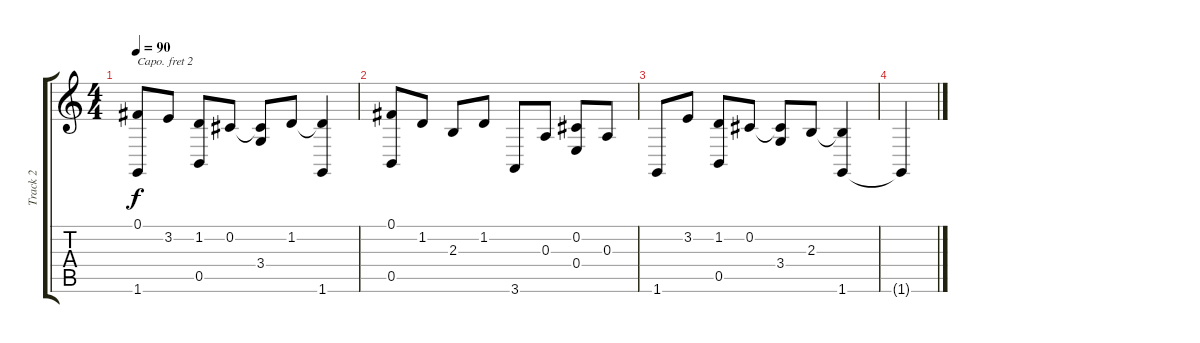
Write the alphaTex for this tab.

\track ("Track 2" "Track 2") {instrument stringensemble2}
\staff {score tabs}
\capo 2
\tuning (E4 B3 G3 D3 A2 E2) {hide}
\ts (4 4)
\tempo 90
\clef g2
\ks c
(0.1 1.6).8{dy f} 3.2.8 (1.2 0.5).8 0.2.8 (0.2{t} 3.4).8 1.2.8 (1.2{t} 1.6).4 |
(0.1 0.5).8 1.2.8 2.3.8 1.2.8 3.6.8 0.3.8 (0.2 0.4).8 0.3.8 |
1.6.8 3.2.8 (1.2 0.5).8 0.2.8 (0.2{t} 3.4).8 2.3.8 (2.3{t} 1.6).4 |
1.6{t}.4
